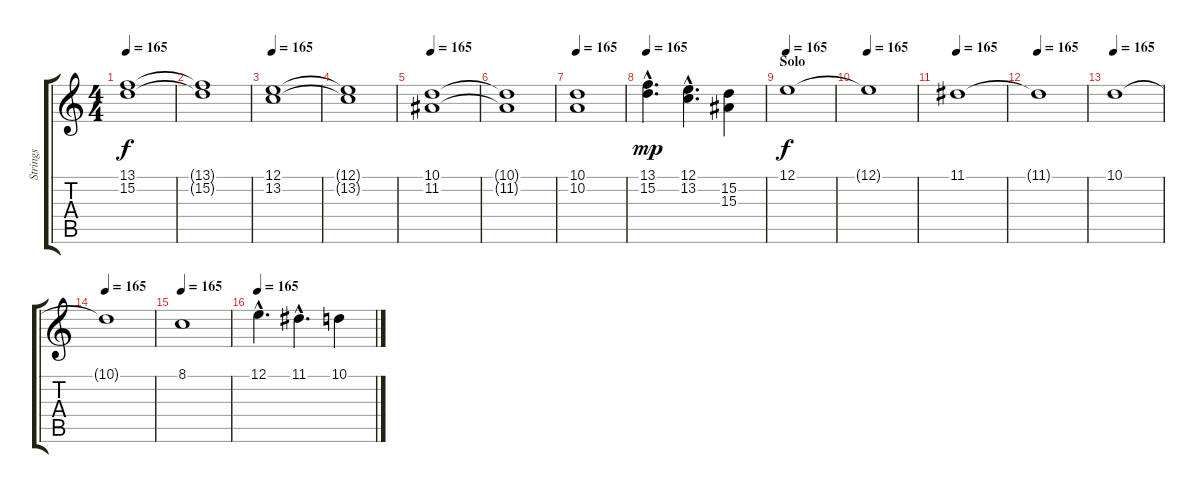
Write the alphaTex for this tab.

\track ("Strings" "Strings") {instrument stringensemble1}
\staff {score tabs}
\tuning (E4 B3 G3 D3 A2 E2) {hide}
\ts (4 4)
\tempo 165
\clef g2
\ks c
(13.1 15.2).1{dy f} |
(13.1{t} 15.2{t}).1 |
\tempo 165
(12.1 13.2).1 |
(12.1{t} 13.2{t}).1 |
\tempo 165
(10.1 11.2).1 |
(10.1{t} 11.2{t}).1 |
\tempo 165
(10.1 10.2).1 |
\tempo 165
(13.1{hac} 15.2{hac}).4{d dy mp} (12.1{hac} 13.2{hac}).4{d} (15.2 15.3).4 |
\section ("" "Solo")
\tempo 165
12.1.1{dy f} |
\tempo 165
12.1{t}.1 |
\tempo 165
11.1.1 |
\tempo 165
11.1{t}.1 |
\tempo 165
10.1.1 |
\tempo 165
10.1{t}.1 |
\tempo 165
8.1.1 |
\tempo 165
12.1{hac}.4{d} 11.1{hac}.4{d} 10.1.4
